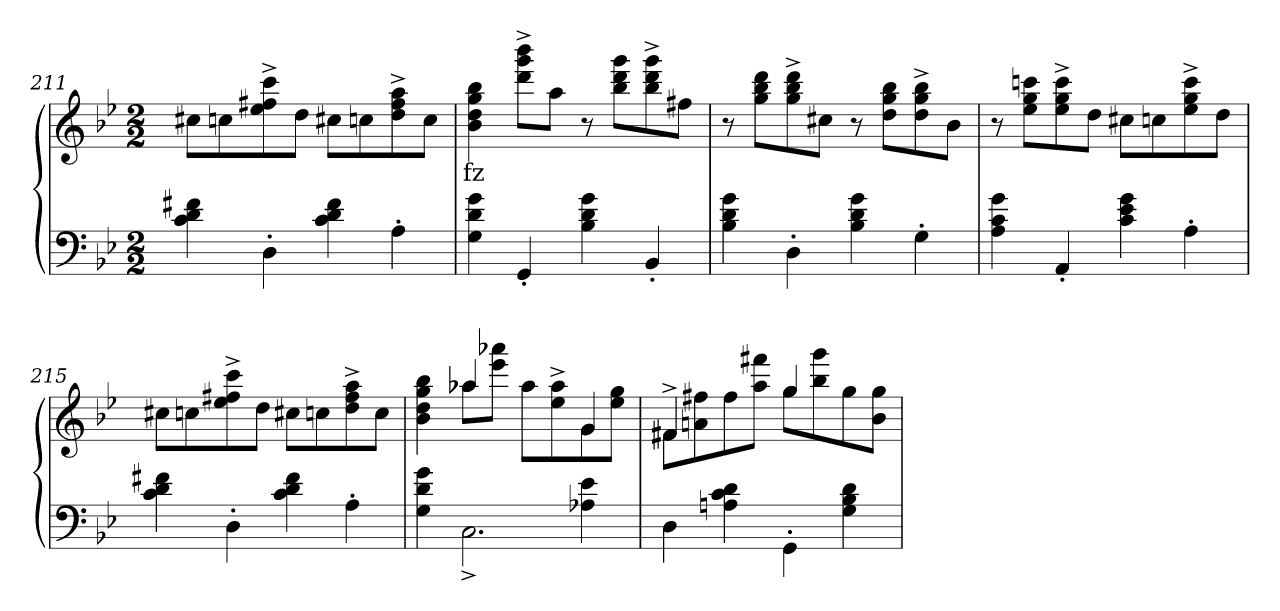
**kern	**kern	**text
*part2	*part1	*part1
*staff2	*staff1	*staff1
*clefF4	*clefG2	*
*k[b-e-]	*k[b-e-]	*
*M2/2	*M2/2	*
=211	=211	=211
4f#X 4d 4c	8cc#XL	.
.	8ccn	.
4D'>	8ccc^> 8ff#X^> 8ee-^>	.
.	8ddJ	.
4f# 4d 4c	8cc#XL	.
.	8ccn	.
4A'>	8aa^> 8ff#^> 8dd^>	.
.	8ccJ	.
=212	=212	=212
4g 4d 4G	4bb- 4gg 4dd 4b-	fz
4GG'>	8bbb-^> 8ggg^> 8ddd^>L	.
.	8aaJ	.
4g 4d 4B-	8r	.
.	8ggg 8ddd 8bb-L	.
4BB-'>	8ggg^> 8ddd^> 8bb-^>	.
.	8ff#XJ	.
=213	=213	=213
4g 4d 4B-	8r	.
.	8ddd 8bb- 8ggL	.
4D'>	8ddd^> 8bb-^> 8gg^>	.
.	8cc#XJ	.
4g 4d 4B-	8r	.
.	8bb- 8gg 8ddL	.
4G'>	8bb-^> 8gg^> 8dd^>	.
.	8b-J	.
=214	=214	=214
4g 4c 4A	8r	.
.	8cccn 8gg 8ee-L	.
4AA'>	8ccc^> 8gg^> 8ee-^>	.
.	8ddJ	.
4g 4e- 4c	8cc#XL	.
.	8ccn	.
4A'>	8ccc^> 8gg^> 8ee-^>	.
.	8ddJ	.
=215	=215	=215
4f#X 4d 4c	8cc#XL	.
.	8ccn	.
4D'>	8ccc^> 8ff#X^> 8ee-^>	.
.	8ddJ	.
4f# 4d 4c	8cc#XL	.
.	8ccn	.
4A'>	8aa^> 8ff#^> 8dd^>	.
.	8ccJ	.
=216	=216	=216
*^	*^	*
2.ryy	4g 4d 4G	4ryy	4bb- 4gg 4dd 4b-	.
.	2.C^>	4aa-X	8aa-L	.
.	.	.	8aaa- 8eee-J	.
.	.	4ryy	8aa-L	.
.	.	.	8aa-^> 8ee-^>	.
4e-\ 4A-X	.	4g	8g	.
.	.	.	8gg 8ee-J	.
*v	*v	*	*	*
=217	=217	=217	=217
4D	4f#X^>	8f#L	.
.	.	8ff# 8an	.
4d 4c 4An	4ryy	8ff#	.
.	.	8fff# 8aaJ	.
4GG'>\	4gg	8ggL	.
.	.	8ggg 8bb-	.
4d 4B- 4G	4ryy	8gg	.
.	.	8gg 8b-J	.
*	*v	*v	*
=	=	=
*-	*-	*-
